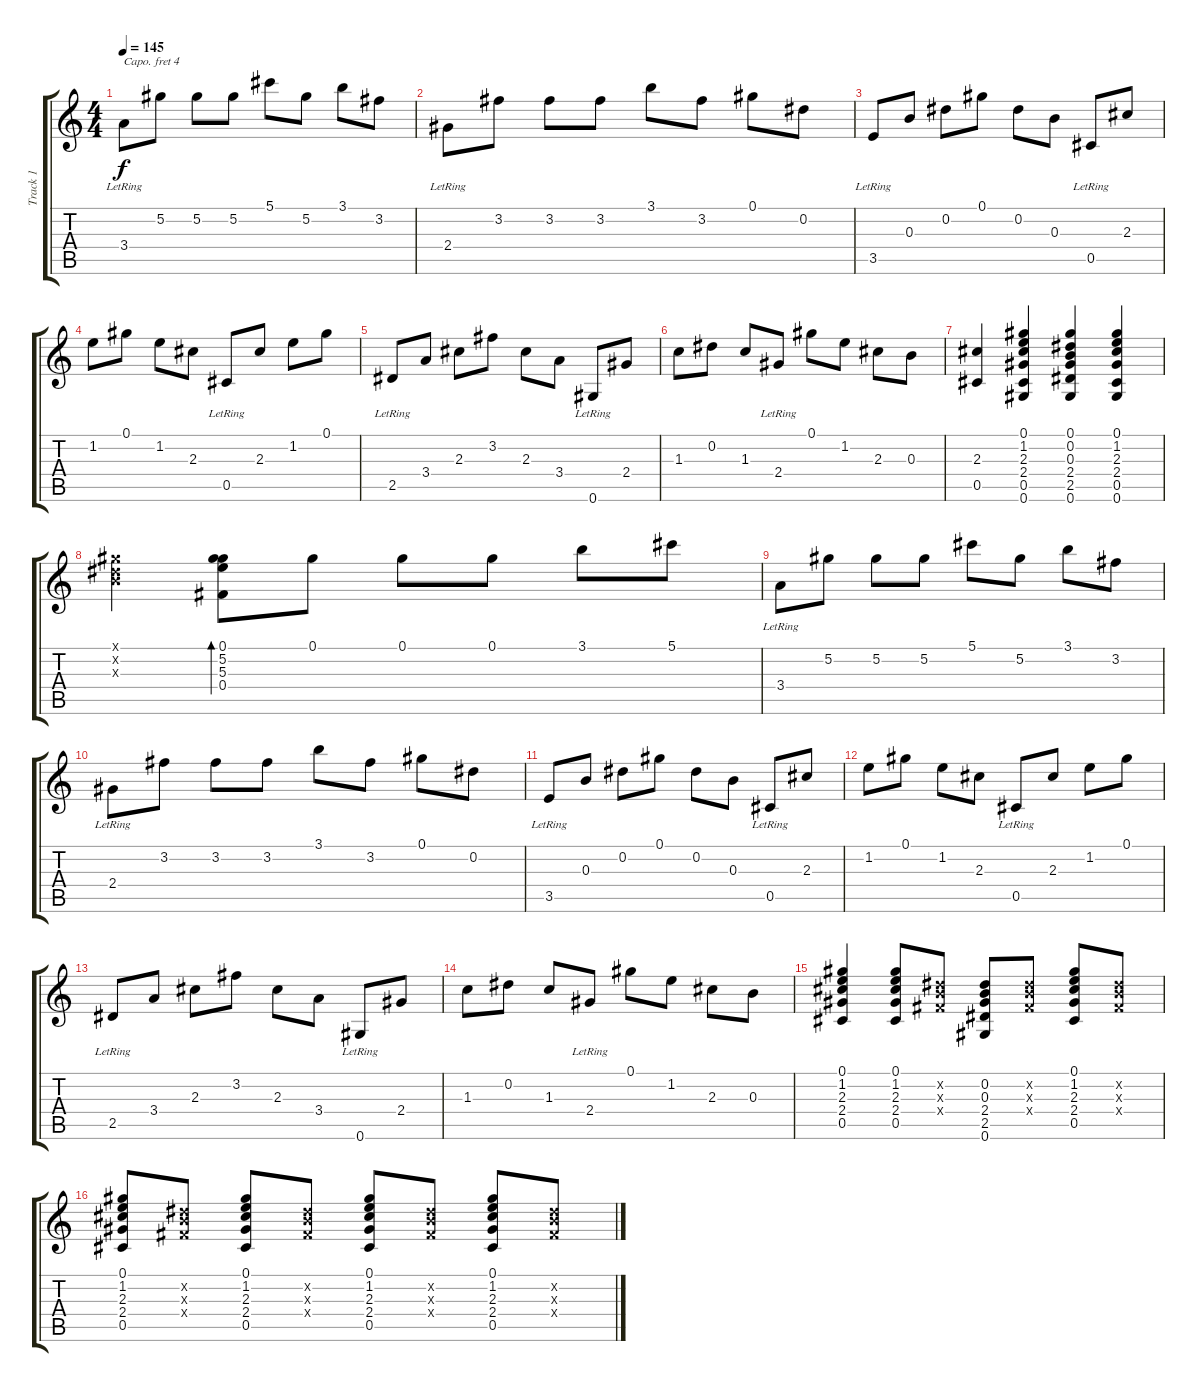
\track ("Track 1" "Track 1") {instrument acousticguitarnylon}
\staff {score tabs}
\capo 4
\tuning (E4 B3 G3 D3 A2 E2) {hide}
\ts (4 4)
\tempo 145
\clef g2
\ks c
3.4{lr}.8{dy f} 5.2.8 5.2.8 5.2.8 5.1.8 5.2.8 3.1.8 3.2.8 |
2.4{lr}.8 3.2.8 3.2.8 3.2.8 3.1.8 3.2.8 0.1.8 0.2.8 |
3.5{lr}.8 0.3.8 0.2.8 0.1.8 0.2.8 0.3.8 0.5{lr}.8 2.3.8 |
1.2.8 0.1.8 1.2.8 2.3.8 0.5{lr}.8 2.3.8 1.2.8 0.1.8 |
2.5{lr}.8 3.4.8 2.3.8 3.2.8 2.3.8 3.4.8 0.6{lr}.8 2.4.8 |
1.3.8 0.2.8 1.3.8 2.4{lr}.8 0.1.8 1.2.8 2.3.8 0.3.8 |
(2.3 0.5).4 (0.1 1.2 2.3 2.4 0.5 0.6).4 (0.1 0.2 0.3 2.4 2.5 0.6).4 (0.1 1.2 2.3 2.4 0.5 0.6).4 |
(0.1{x} 0.2{x} 0.3{x}).4 (0.1 5.2 5.3 0.4).8{bd 120} 0.1.8 0.1.8 0.1.8 3.1.8 5.1.8 |
3.4{lr}.8 5.2.8 5.2.8 5.2.8 5.1.8 5.2.8 3.1.8 3.2.8 |
2.4{lr}.8 3.2.8 3.2.8 3.2.8 3.1.8 3.2.8 0.1.8 0.2.8 |
3.5{lr}.8 0.3.8 0.2.8 0.1.8 0.2.8 0.3.8 0.5{lr}.8 2.3.8 |
1.2.8 0.1.8 1.2.8 2.3.8 0.5{lr}.8 2.3.8 1.2.8 0.1.8 |
2.5{lr}.8 3.4.8 2.3.8 3.2.8 2.3.8 3.4.8 0.6{lr}.8 2.4.8 |
1.3.8 0.2.8 1.3.8 2.4{lr}.8 0.1.8 1.2.8 2.3.8 0.3.8 |
(0.1 1.2 2.3 2.4 0.5).4 (0.1 1.2 2.3 2.4 0.5).8 (0.2{x} 0.3{x} 0.4{x}).8 (0.2 0.3 2.4 2.5 0.6).8 (0.2{x} 0.3{x} 0.4{x}).8 (0.1 1.2 2.3 2.4 0.5).8 (0.2{x} 0.3{x} 0.4{x}).8 |
(0.1 1.2 2.3 2.4 0.5).8 (0.2{x} 0.3{x} 0.4{x}).8 (0.1 1.2 2.3 2.4 0.5).8 (0.2{x} 0.3{x} 0.4{x}).8 (0.1 1.2 2.3 2.4 0.5).8 (0.2{x} 0.3{x} 0.4{x}).8 (0.1 1.2 2.3 2.4 0.5).8 (0.2{x} 0.3{x} 0.4{x}).8
